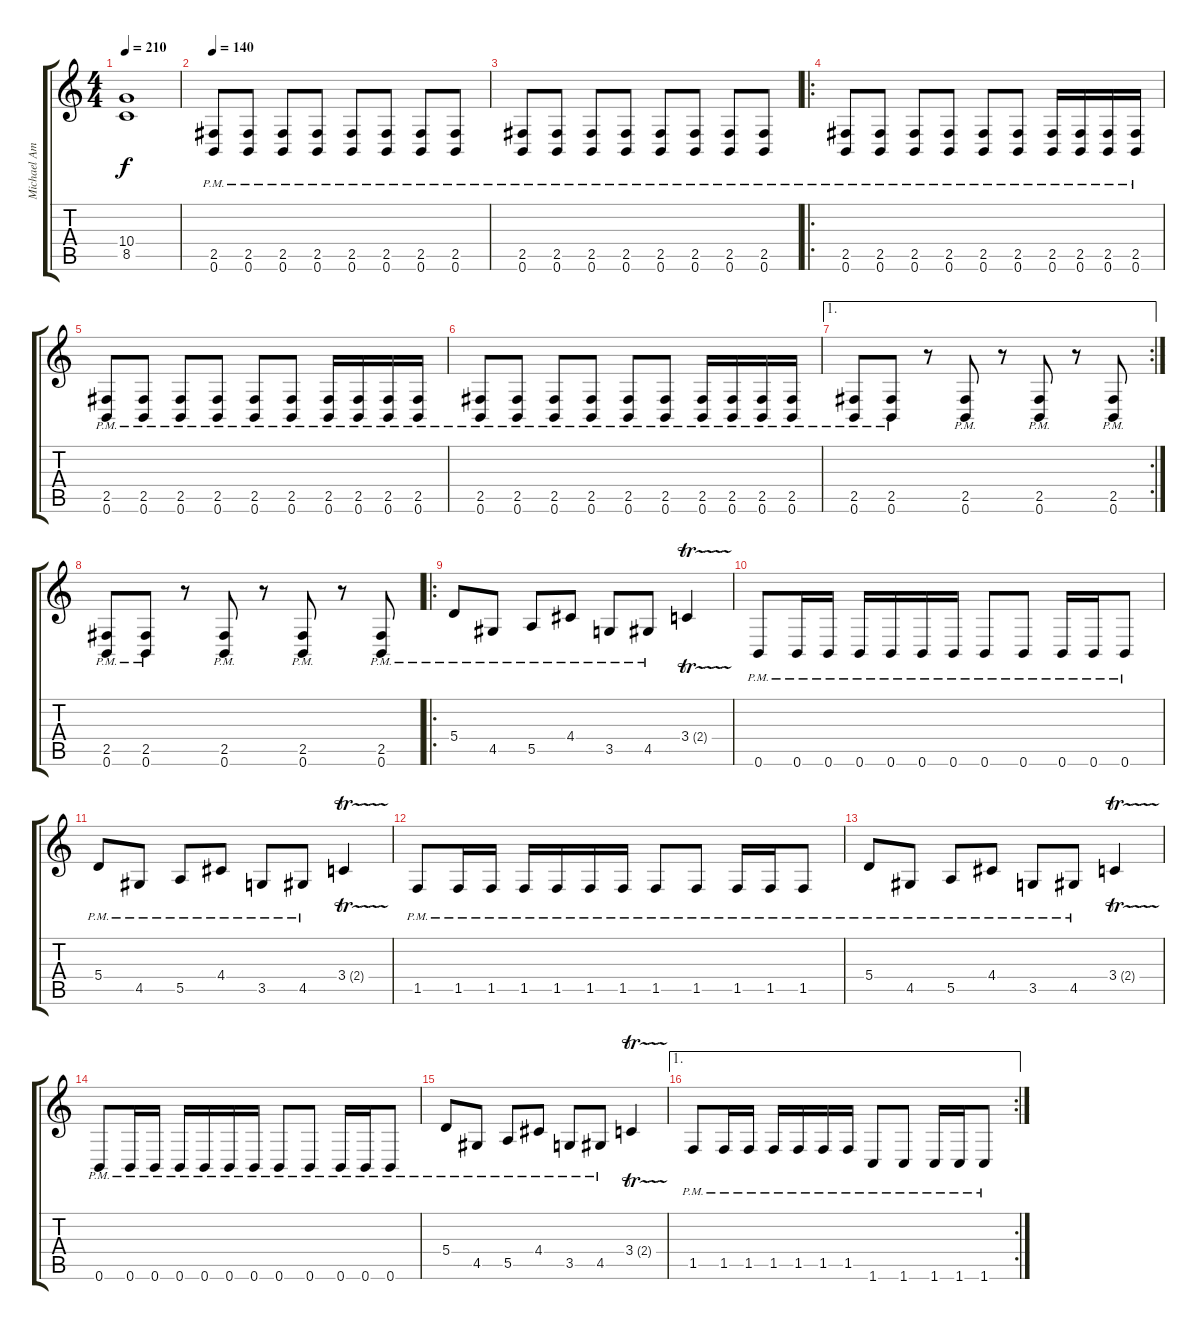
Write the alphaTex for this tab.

\track ("Michael Amott" "Michael Am") {instrument distortionguitar}
\staff {score tabs}
\tuning (B3 Gb3 D3 A2 E2 B1) {hide}
\ts (4 4)
\tempo 210
\clef g2
\ks c
(10.4{t} 8.5{t}).1{dy f} |
\tempo 140
(2.5{pm} 0.6{pm}).8 (2.5{pm} 0.6{pm}).8 (2.5{pm} 0.6{pm}).8 (2.5{pm} 0.6{pm}).8 (2.5{pm} 0.6{pm}).8 (2.5{pm} 0.6{pm}).8 (2.5{pm} 0.6{pm}).8 (2.5{pm} 0.6{pm}).8 |
(2.5{pm} 0.6{pm}).8 (2.5{pm} 0.6{pm}).8 (2.5{pm} 0.6{pm}).8 (2.5{pm} 0.6{pm}).8 (2.5{pm} 0.6{pm}).8 (2.5{pm} 0.6{pm}).8 (2.5{pm} 0.6{pm}).8 (2.5{pm} 0.6{pm}).8 |
\ro
(2.5{pm} 0.6{pm}).8 (2.5{pm} 0.6{pm}).8 (2.5{pm} 0.6{pm}).8 (2.5{pm} 0.6{pm}).8 (2.5{pm} 0.6{pm}).8 (2.5{pm} 0.6{pm}).8 (2.5{pm} 0.6{pm}).16 (2.5{pm} 0.6{pm}).16 (2.5{pm} 0.6{pm}).16 (2.5{pm} 0.6{pm}).16 |
(2.5{pm} 0.6{pm}).8 (2.5{pm} 0.6{pm}).8 (2.5{pm} 0.6{pm}).8 (2.5{pm} 0.6{pm}).8 (2.5{pm} 0.6{pm}).8 (2.5{pm} 0.6{pm}).8 (2.5{pm} 0.6{pm}).16 (2.5{pm} 0.6{pm}).16 (2.5{pm} 0.6{pm}).16 (2.5{pm} 0.6{pm}).16 |
(2.5{pm} 0.6{pm}).8 (2.5{pm} 0.6{pm}).8 (2.5{pm} 0.6{pm}).8 (2.5{pm} 0.6{pm}).8 (2.5{pm} 0.6{pm}).8 (2.5{pm} 0.6{pm}).8 (2.5{pm} 0.6{pm}).16 (2.5{pm} 0.6{pm}).16 (2.5{pm} 0.6{pm}).16 (2.5{pm} 0.6{pm}).16 |
\ae 1
\rc 2
(2.5{pm} 0.6{pm}).8 (2.5{pm} 0.6{pm}).8 r.8 (2.5{pm} 0.6{pm}).8 r.8 (2.5{pm} 0.6{pm}).8 r.8 (2.5{pm} 0.6{pm}).8 |
(2.5{pm} 0.6{pm}).8 (2.5{pm} 0.6{pm}).8 r.8 (2.5{pm} 0.6{pm}).8 r.8 (2.5{pm} 0.6{pm}).8 r.8 (2.5{pm} 0.6{pm}).8 |
\ro
5.4{pm}.8 4.5{pm}.8 5.5{pm}.8 4.4{pm}.8 3.5{pm}.8 4.5{pm}.8 3.4{tr (2 16)}.4 |
0.6{pm}.8 0.6{pm}.16 0.6{pm}.16 0.6{pm}.16 0.6{pm}.16 0.6{pm}.16 0.6{pm}.16 0.6{pm}.8 0.6{pm}.8 0.6{pm}.16 0.6{pm}.16 0.6{pm}.8 |
5.4{pm}.8 4.5{pm}.8 5.5{pm}.8 4.4{pm}.8 3.5{pm}.8 4.5{pm}.8 3.4{tr (2 16)}.4 |
1.5{pm}.8 1.5{pm}.16 1.5{pm}.16 1.5{pm}.16 1.5{pm}.16 1.5{pm}.16 1.5{pm}.16 1.5{pm}.8 1.5{pm}.8 1.5{pm}.16 1.5{pm}.16 1.5{pm}.8 |
5.4{pm}.8 4.5{pm}.8 5.5{pm}.8 4.4{pm}.8 3.5{pm}.8 4.5{pm}.8 3.4{tr (2 16)}.4 |
0.6{pm}.8 0.6{pm}.16 0.6{pm}.16 0.6{pm}.16 0.6{pm}.16 0.6{pm}.16 0.6{pm}.16 0.6{pm}.8 0.6{pm}.8 0.6{pm}.16 0.6{pm}.16 0.6{pm}.8 |
5.4{pm}.8 4.5{pm}.8 5.5{pm}.8 4.4{pm}.8 3.5{pm}.8 4.5{pm}.8 3.4{tr (2 16)}.4 |
\ae 1
\rc 2
1.5{pm}.8 1.5{pm}.16 1.5{pm}.16 1.5{pm}.16 1.5{pm}.16 1.5{pm}.16 1.5{pm}.16 1.6{pm}.8 1.6{pm}.8 1.6{pm}.16 1.6{pm}.16 1.6{pm}.8
